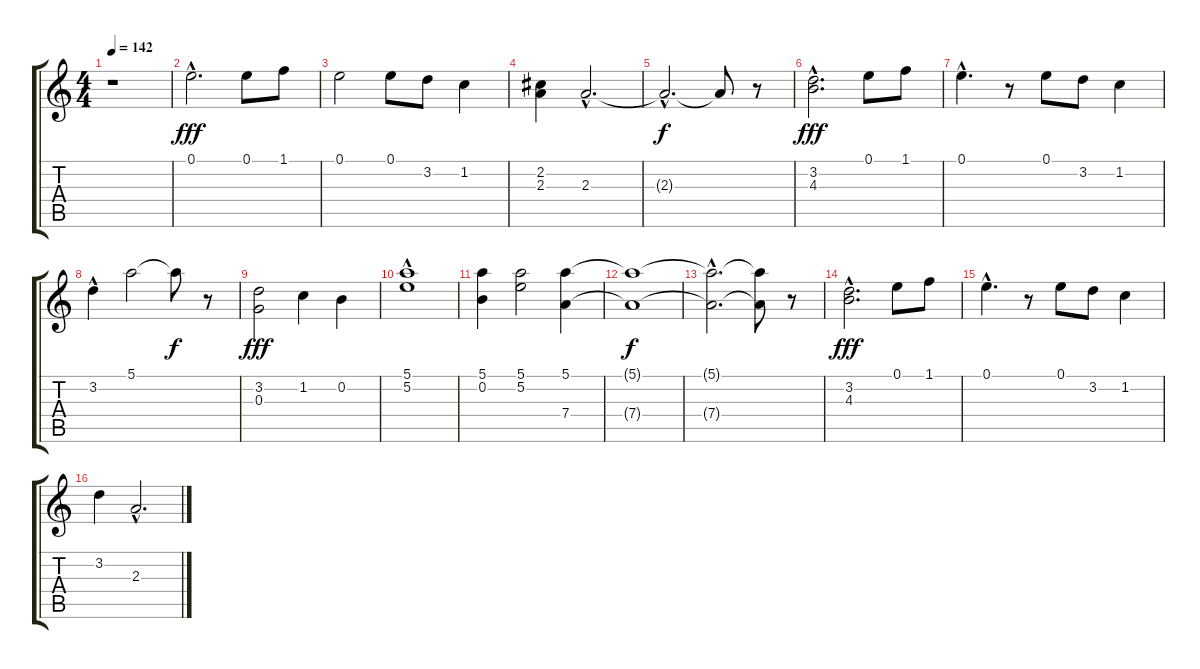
\track "" {instrument distortionguitar}
\staff {score tabs}
\tuning (E4 B3 G3 D3 A2 E2) {hide}
\ts (4 4)
\tempo 142
\clef g2
\ks c
r.1{dy fff} |
0.1{hac}.2{d} 0.1.8 1.1.8 |
0.1.2 0.1.8 3.2.8 1.2.4 |
(2.2 2.3).4 2.3{hac}.2{d} |
2.3{hac t}.2{d dy f} 2.3{t}.8 r.8 |
(3.2 4.3{hac}).2{d dy fff} 0.1.8 1.1.8 |
0.1{hac}.4{d} r.8 0.1.8 3.2.8 1.2.4 |
3.2{hac}.4 5.1.2 5.1{t}.8{dy f} r.8 |
(3.2 0.3).2{dy fff} 1.2.4 0.2.4 |
(5.1{hac} 5.2).1 |
(5.1 0.2).4 (5.1 5.2).2 (5.1 7.4).4 |
(5.1{t} 7.4{t}).1{dy f} |
(5.1{hac t} 7.4{hac t}).2{d} (5.1{t} 7.4{t}).8 r.8 |
(3.2 4.3{hac}).2{d dy fff} 0.1.8 1.1.8 |
0.1{hac}.4{d} r.8 0.1.8 3.2.8 1.2.4 |
3.2.4 2.3{hac}.2{d}
